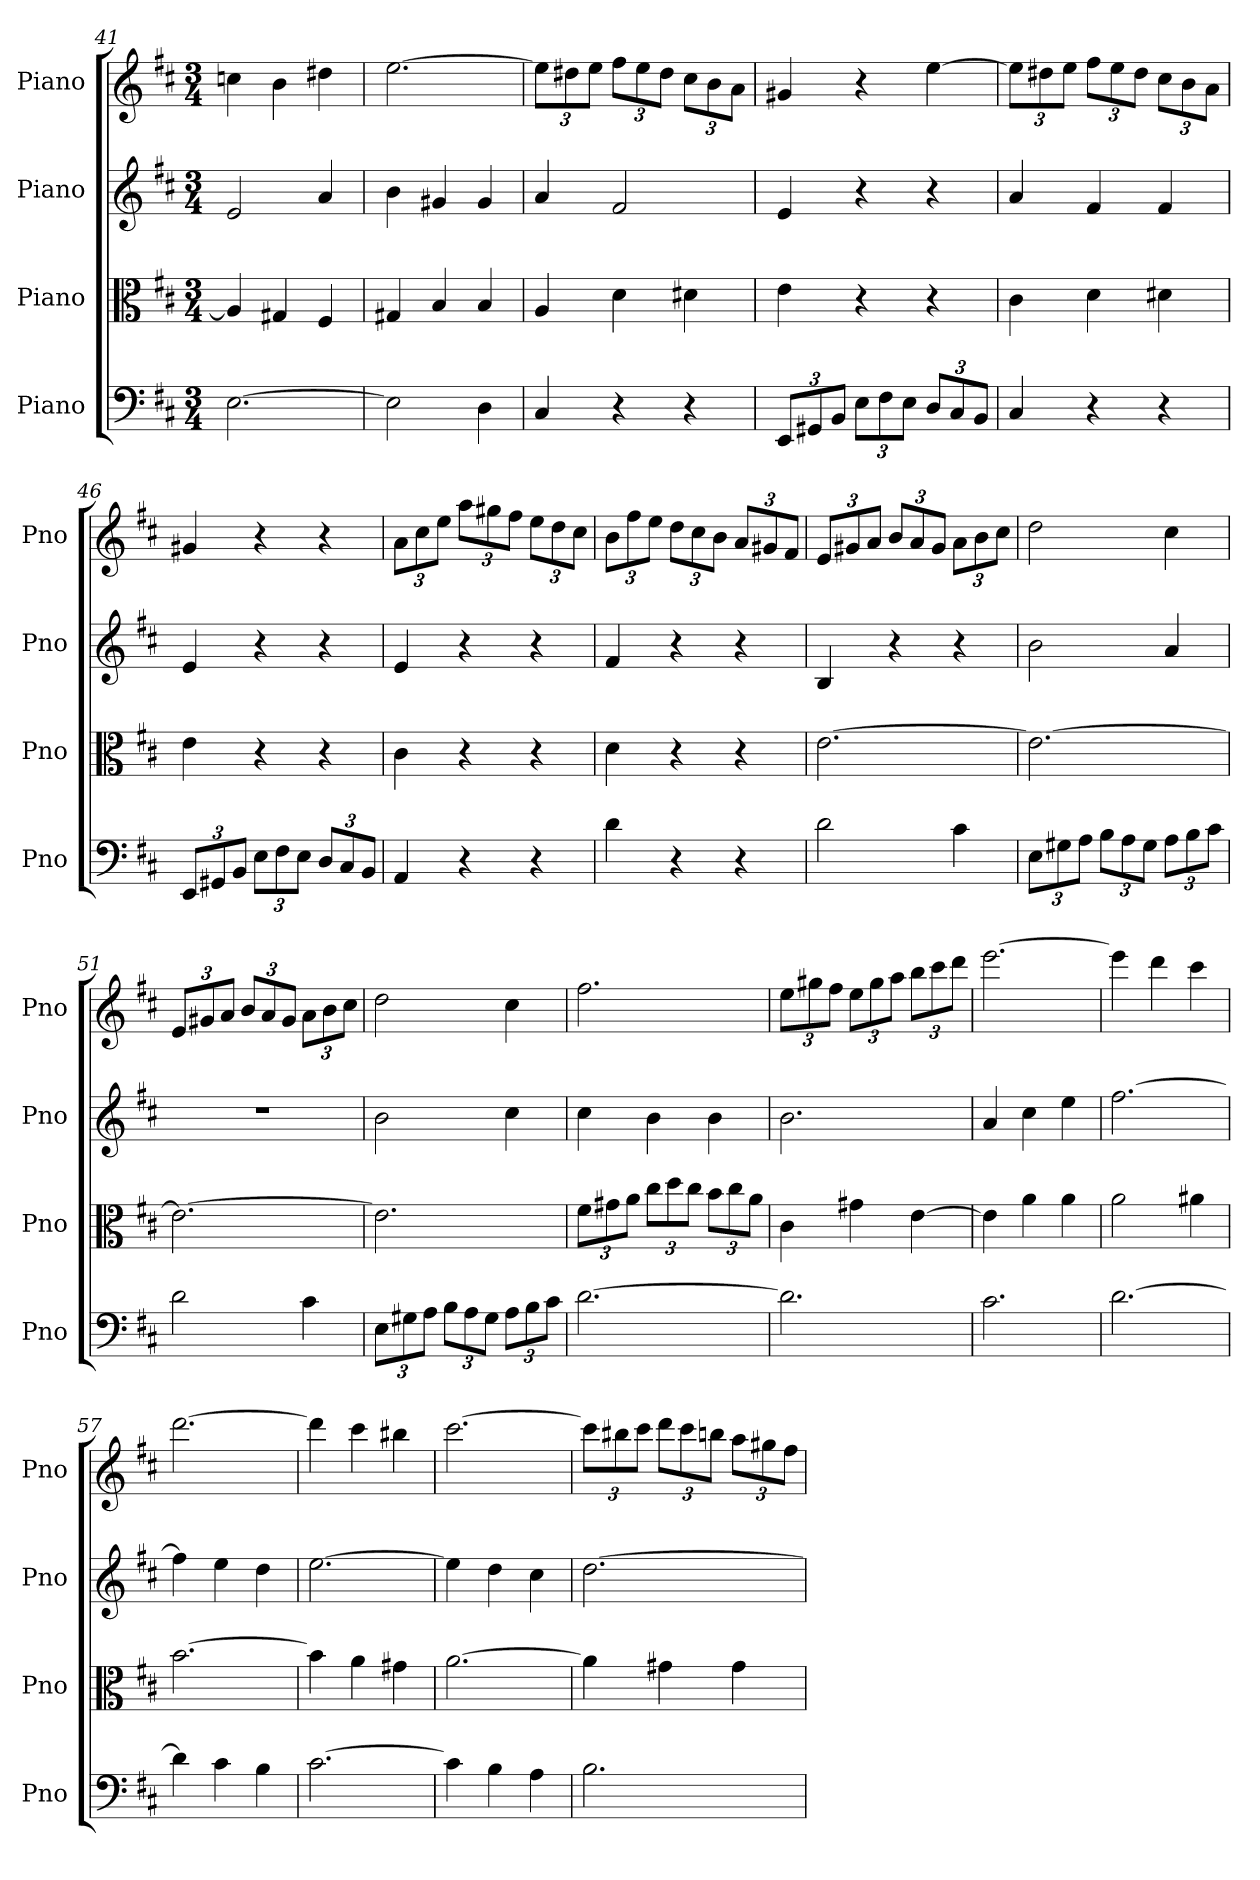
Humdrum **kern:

**kern	**kern	**kern	**kern
*part4	*part3	*part2	*part1
*staff4	*staff3	*staff2	*staff1
*I"Piano	*I"Piano	*I"Piano	*I"Piano
*I'Pno	*I'Pno	*I'Pno	*I'Pno
*clefF4	*clefC3	*clefG2	*clefG2
*k[f#c#]	*k[f#c#]	*k[f#c#]	*k[f#c#]
*M3/4	*M3/4	*M3/4	*M3/4
=41	=41	=41	=41
[2.E\	4A/]	2e/	4ccn\
.	4G#X/	.	4b\
.	4F#/	4a/	4dd#X\
=42	=42	=42	=42
2E\]	4G#X/	4b\	[2.ee\
.	4B/	4g#X/	.
4D\	4B/	4g#/	.
=43	=43	=43	=43
*	*	*	*Xbrackettup
4C#/	4A/	4a/	12ee\L]
.	.	.	12dd#X\
.	.	.	12ee\J
4r	4d\	2f#/	12ff#\L
.	.	.	12ee\
.	.	.	12dd#\J
4r	4d#X\	.	12cc#\L
.	.	.	12b\
.	.	.	12a\J
=44	=44	=44	=44
*Xbrackettup	*	*	*
12EE/L	4e\	4e/	4g#X/
12GG#X/	.	.	.
12BB/J	.	.	.
12E\L	4r	4r	4r
12F#\	.	.	.
12E\J	.	.	.
12D/L	4r	4r	[4ee\
12C#/	.	.	.
12BB/J	.	.	.
!!LO:LB:g=z
=45	=45	=45	=45
4C#/	4c#\	4a/	12ee\L]
.	.	.	12dd#X\
.	.	.	12ee\J
4r	4d\	4f#/	12ff#\L
.	.	.	12ee\
.	.	.	12dd#\J
4r	4d#X\	4f#/	12cc#\L
.	.	.	12b\
.	.	.	12a\J
=46	=46	=46	=46
12EE/L	4e\	4e/	4g#X/
12GG#X/	.	.	.
12BB/J	.	.	.
12E\L	4r	4r	4r
12F#\	.	.	.
12E\J	.	.	.
12D/L	4r	4r	4r
12C#/	.	.	.
12BB/J	.	.	.
=47	=47	=47	=47
4AA/	4c#\	4e/	12a\L
.	.	.	12cc#\
.	.	.	12ee\J
4r	4r	4r	12aa\L
.	.	.	12gg#X\
.	.	.	12ff#\J
4r	4r	4r	12ee\L
.	.	.	12dd\
.	.	.	12cc#\J
=48	=48	=48	=48
4d\	4d\	4f#/	12b\L
.	.	.	12ff#\
.	.	.	12ee\J
4r	4r	4r	12dd\L
.	.	.	12cc#\
.	.	.	12b\J
4r	4r	4r	12a/L
.	.	.	12g#X/
.	.	.	12f#/J
!!LO:PB:g=z
=49	=49	=49	=49
2d\	[2.e\	4B/	12e/L
.	.	.	12g#X/
.	.	.	12a/J
.	.	4r	12b/L
.	.	.	12a/
.	.	.	12g#/J
4c#\	.	4r	12a\L
.	.	.	12b\
.	.	.	12cc#\J
=50	=50	=50	=50
12E\L	2.e\_	2b\	2dd\
12G#X\	.	.	.
12A\J	.	.	.
12B\L	.	.	.
12A\	.	.	.
12G#\J	.	.	.
12A\L	.	4a/	4cc#\
12B\	.	.	.
12c#\J	.	.	.
=51	=51	=51	=51
2d\	2.e\_	2.r	12e/L
.	.	.	12g#X/
.	.	.	12a/J
.	.	.	12b/L
.	.	.	12a/
.	.	.	12g#/J
4c#\	.	.	12a\L
.	.	.	12b\
.	.	.	12cc#\J
=52	=52	=52	=52
12E\L	2.e\]	2b\	2dd\
12G#X\	.	.	.
12A\J	.	.	.
12B\L	.	.	.
12A\	.	.	.
12G#\J	.	.	.
12A\L	.	4cc#\	4cc#\
12B\	.	.	.
12c#\J	.	.	.
!!LO:LB:g=z
=53	=53	=53	=53
*	*Xbrackettup	*	*
[2.d\	12f#\L	4cc#\	2.ff#\
.	12g#X\	.	.
.	12a\J	.	.
.	12cc#\L	4b\	.
.	12dd\	.	.
.	12cc#\J	.	.
.	12b\L	4b\	.
.	12cc#\	.	.
.	12a\J	.	.
=54	=54	=54	=54
2.d\]	4c#\	2.b\	12ee\L
.	.	.	12gg#X\
.	.	.	12ff#\J
.	4g#X\	.	12ee\L
.	.	.	12gg#\
.	.	.	12aa\J
.	[4e\	.	12bb\L
.	.	.	12ccc#\
.	.	.	12ddd\J
=55	=55	=55	=55
2.c#\	4e\]	4a/	[2.eee\
.	4a\	4cc#\	.
.	4a\	4ee\	.
=56	=56	=56	=56
[2.d\	2a\	[2.ff#\	4eee\]
.	.	.	4ddd\
.	4a#X\	.	4ccc#\
=57	=57	=57	=57
4d\]	[2.b\	4ff#\]	[2.ddd\
4c#\	.	4ee\	.
4B\	.	4dd\	.
=58	=58	=58	=58
[2.c#\	4b\]	[2.ee\	4ddd\]
.	4a\	.	4ccc#\
.	4g#X\	.	4bb#X\
!!LO:LB:g=z
=59	=59	=59	=59
4c#\]	[2.a\	4ee\]	[2.ccc#\
4B\	.	4dd\	.
4A\	.	4cc#\	.
=60	=60	=60	=60
2.B\	4a\]	[2.dd\	12ccc#\L]
.	.	.	12bb#X\
.	.	.	12ccc#\J
.	4g#X\	.	12ddd\L
.	.	.	12ccc#\
.	.	.	12bbn\J
.	4g#\	.	12aa\L
.	.	.	12gg#X\
.	.	.	12ff#\J
=	=	=	=
*-	*-	*-	*-
